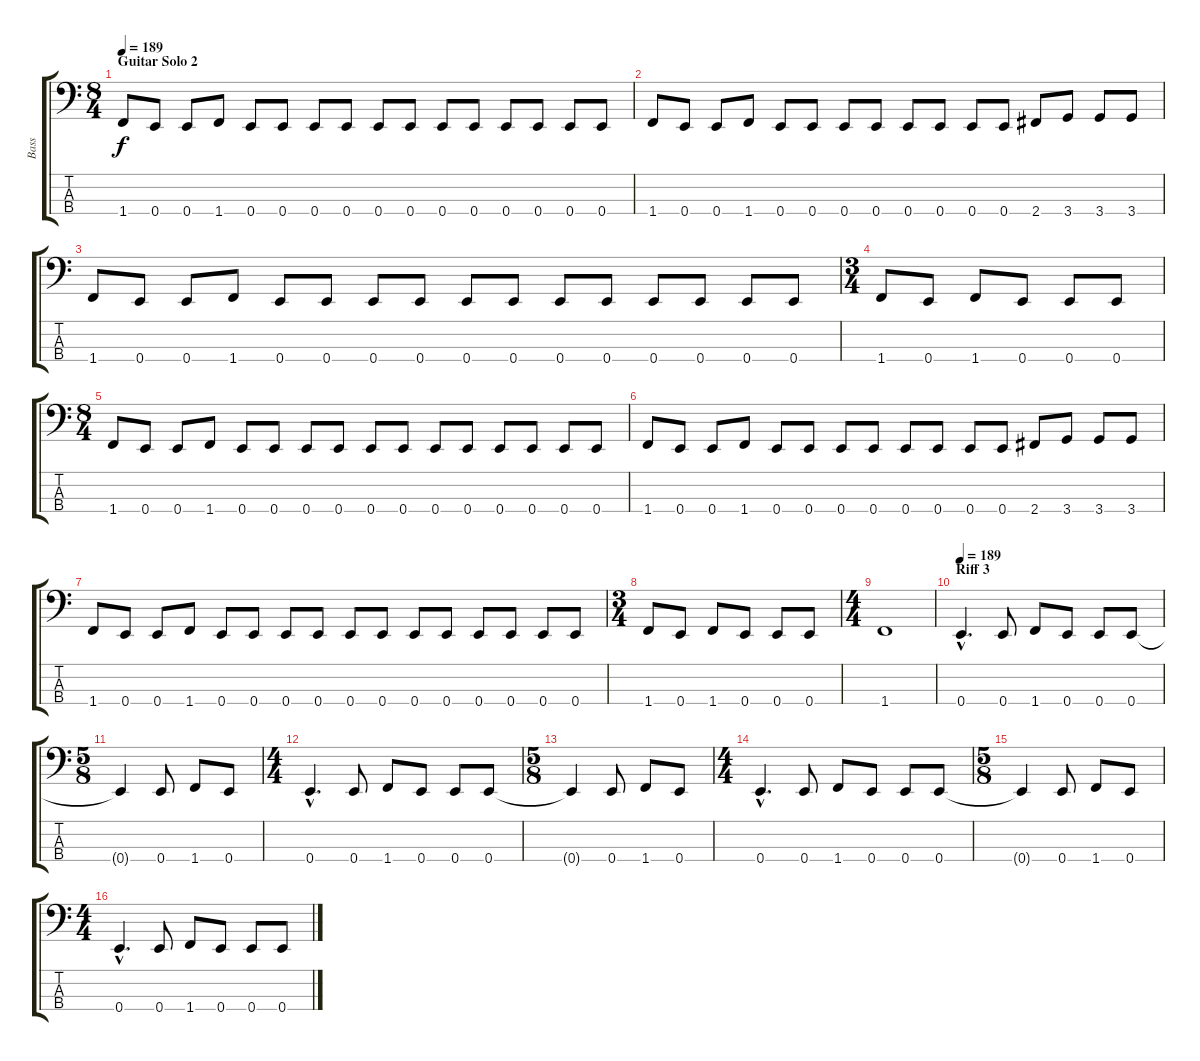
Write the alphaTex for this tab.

\track ("Bass" "Bass") {instrument electricbassfinger}
\staff {score tabs}
\tuning (G2 D2 A1 E1) {hide}
\ts (8 4)
\section ("" "Guitar Solo 2")
\tempo 189
\clef f4
\ks c
1.4.8{dy f} 0.4.8 0.4.8 1.4.8 0.4.8 0.4.8 0.4.8 0.4.8 0.4.8 0.4.8 0.4.8 0.4.8 0.4.8 0.4.8 0.4.8 0.4.8 |
1.4.8 0.4.8 0.4.8 1.4.8 0.4.8 0.4.8 0.4.8 0.4.8 0.4.8 0.4.8 0.4.8 0.4.8 2.4.8 3.4.8 3.4.8 3.4.8 |
1.4.8 0.4.8 0.4.8 1.4.8 0.4.8 0.4.8 0.4.8 0.4.8 0.4.8 0.4.8 0.4.8 0.4.8 0.4.8 0.4.8 0.4.8 0.4.8 |
\ts (3 4)
1.4.8 0.4.8 1.4.8 0.4.8 0.4.8 0.4.8 |
\ts (8 4)
1.4.8 0.4.8 0.4.8 1.4.8 0.4.8 0.4.8 0.4.8 0.4.8 0.4.8 0.4.8 0.4.8 0.4.8 0.4.8 0.4.8 0.4.8 0.4.8 |
1.4.8 0.4.8 0.4.8 1.4.8 0.4.8 0.4.8 0.4.8 0.4.8 0.4.8 0.4.8 0.4.8 0.4.8 2.4.8 3.4.8 3.4.8 3.4.8 |
1.4.8 0.4.8 0.4.8 1.4.8 0.4.8 0.4.8 0.4.8 0.4.8 0.4.8 0.4.8 0.4.8 0.4.8 0.4.8 0.4.8 0.4.8 0.4.8 |
\ts (3 4)
1.4.8 0.4.8 1.4.8 0.4.8 0.4.8 0.4.8 |
\ts (4 4)
1.4.1 |
\section ("" "Riff 3")
\tempo 189
0.4{hac}.4{d} 0.4.8 1.4.8 0.4.8 0.4.8 0.4.8 |
\ts (5 8)
0.4{t}.4 0.4.8 1.4.8 0.4.8 |
\ts (4 4)
0.4{hac}.4{d} 0.4.8 1.4.8 0.4.8 0.4.8 0.4.8 |
\ts (5 8)
0.4{t}.4 0.4.8 1.4.8 0.4.8 |
\ts (4 4)
0.4{hac}.4{d} 0.4.8 1.4.8 0.4.8 0.4.8 0.4.8 |
\ts (5 8)
0.4{t}.4 0.4.8 1.4.8 0.4.8 |
\ts (4 4)
0.4{hac}.4{d} 0.4.8 1.4.8 0.4.8 0.4.8 0.4.8
